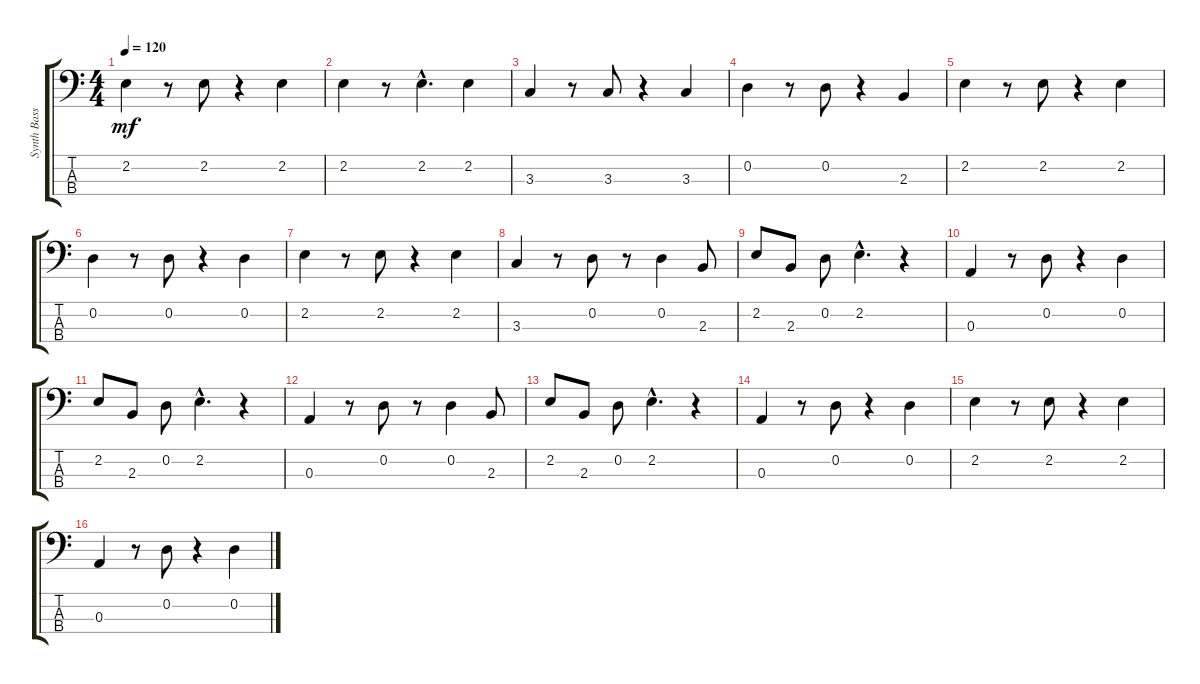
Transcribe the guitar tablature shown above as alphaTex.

\track ("Synth Bass 2" "Synth Bass") {instrument synthbass2}
\staff {score tabs}
\tuning (G2 D2 A1 E1) {hide}
\ts (4 4)
\tempo 120
\clef f4
\ks c
2.2.4{dy mf} r.8 2.2.8 r.4 2.2.4 |
2.2.4 r.8 2.2{hac}.4{d} 2.2.4 |
3.3.4 r.8 3.3.8 r.4 3.3.4 |
0.2.4 r.8 0.2.8 r.4 2.3.4 |
2.2.4 r.8 2.2.8 r.4 2.2.4 |
0.2.4 r.8 0.2.8 r.4 0.2.4 |
2.2.4 r.8 2.2.8 r.4 2.2.4 |
3.3.4 r.8 0.2.8 r.8 0.2.4 2.3.8 |
2.2.8 2.3.8 0.2.8 2.2{hac}.4{d} r.4 |
0.3.4 r.8 0.2.8 r.4 0.2.4 |
2.2.8 2.3.8 0.2.8 2.2{hac}.4{d} r.4 |
0.3.4 r.8 0.2.8 r.8 0.2.4 2.3.8 |
2.2.8 2.3.8 0.2.8 2.2{hac}.4{d} r.4 |
0.3.4 r.8 0.2.8 r.4 0.2.4 |
2.2.4 r.8 2.2.8 r.4 2.2.4 |
0.3.4 r.8 0.2.8 r.4 0.2.4
